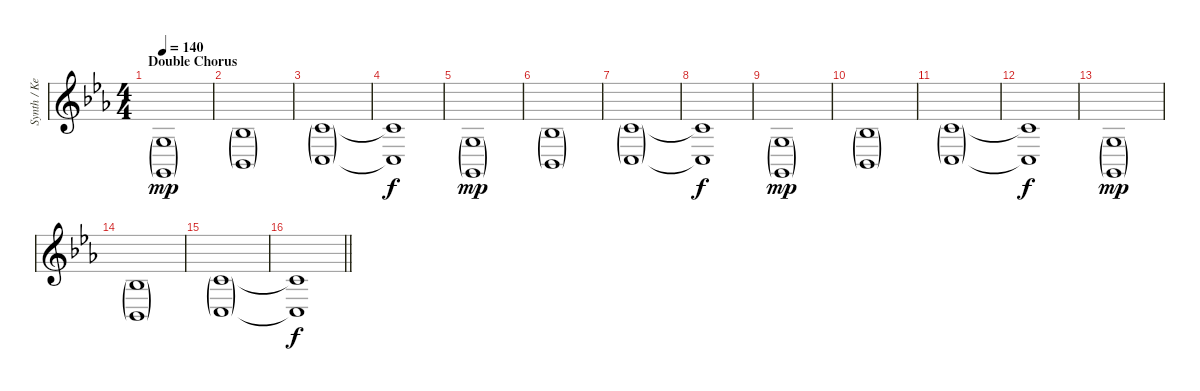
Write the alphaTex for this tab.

\track ("Synth / Keyboard" "Synth / Ke") {instrument synthstrings1}
\staff {score}
\tuning (D4 A3 F3 C3 G2 C2) {hide}
\ts (4 4)
\section ("" "Double Chorus")
\tempo 140
\clef g2
\ks eb
(2.3{g} 0.5{g}).1{dy mp} |
(5.3{g} 3.5{g}).1 |
(7.3{g} 5.5{g}).1 |
(7.3{t} 5.5{t}).1{dy f} |
(2.3{g} 0.5{g}).1{dy mp} |
(5.3{g} 3.5{g}).1 |
(7.3{g} 5.5{g}).1 |
(7.3{t} 5.5{t}).1{dy f} |
(2.3{g} 0.5{g}).1{dy mp} |
(5.3{g} 3.5{g}).1 |
(7.3{g} 5.5{g}).1 |
(7.3{t} 5.5{t}).1{dy f} |
(2.3{g} 0.5{g}).1{dy mp} |
(5.3{g} 3.5{g}).1 |
(7.3{g} 5.5{g}).1 |
\barLineRight lightlight
(7.3{t} 5.5{t}).1{dy f}
